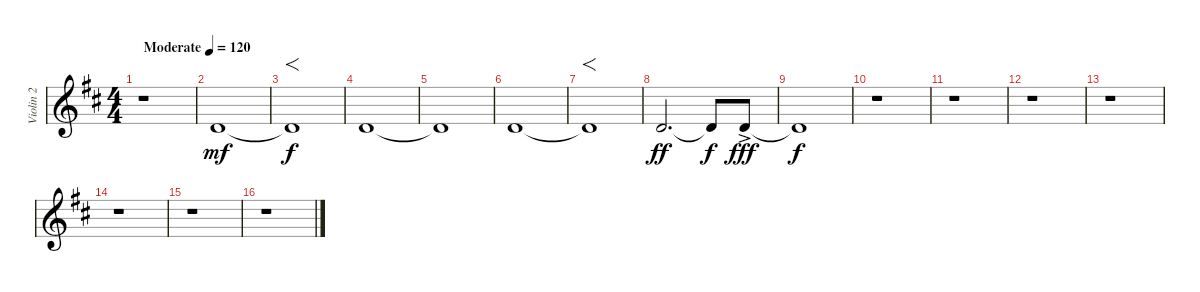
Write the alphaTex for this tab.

\track ("Violin 2" "Violin 2") {instrument violin}
\staff {score}
\tuning (E5 A4 D4 G3) {hide}
\ts (4 4)
\tempo (120 "Moderate")
\clef g2
\ks d
r.1{dy mf instrument violin} |
0.3.1 |
0.3{t}.1{f dy f} |
0.3.1 |
0.3{t}.1 |
0.3.1 |
0.3{t}.1{f} |
0.3.2{d dy ff} 0.3{t}.8{dy f} 0.3{ac}.8{dy fff} |
0.3{t}.1{dy f} |
r.1 |
r.1 |
r.1 |
r.1 |
r.1 |
r.1 |
r.1
